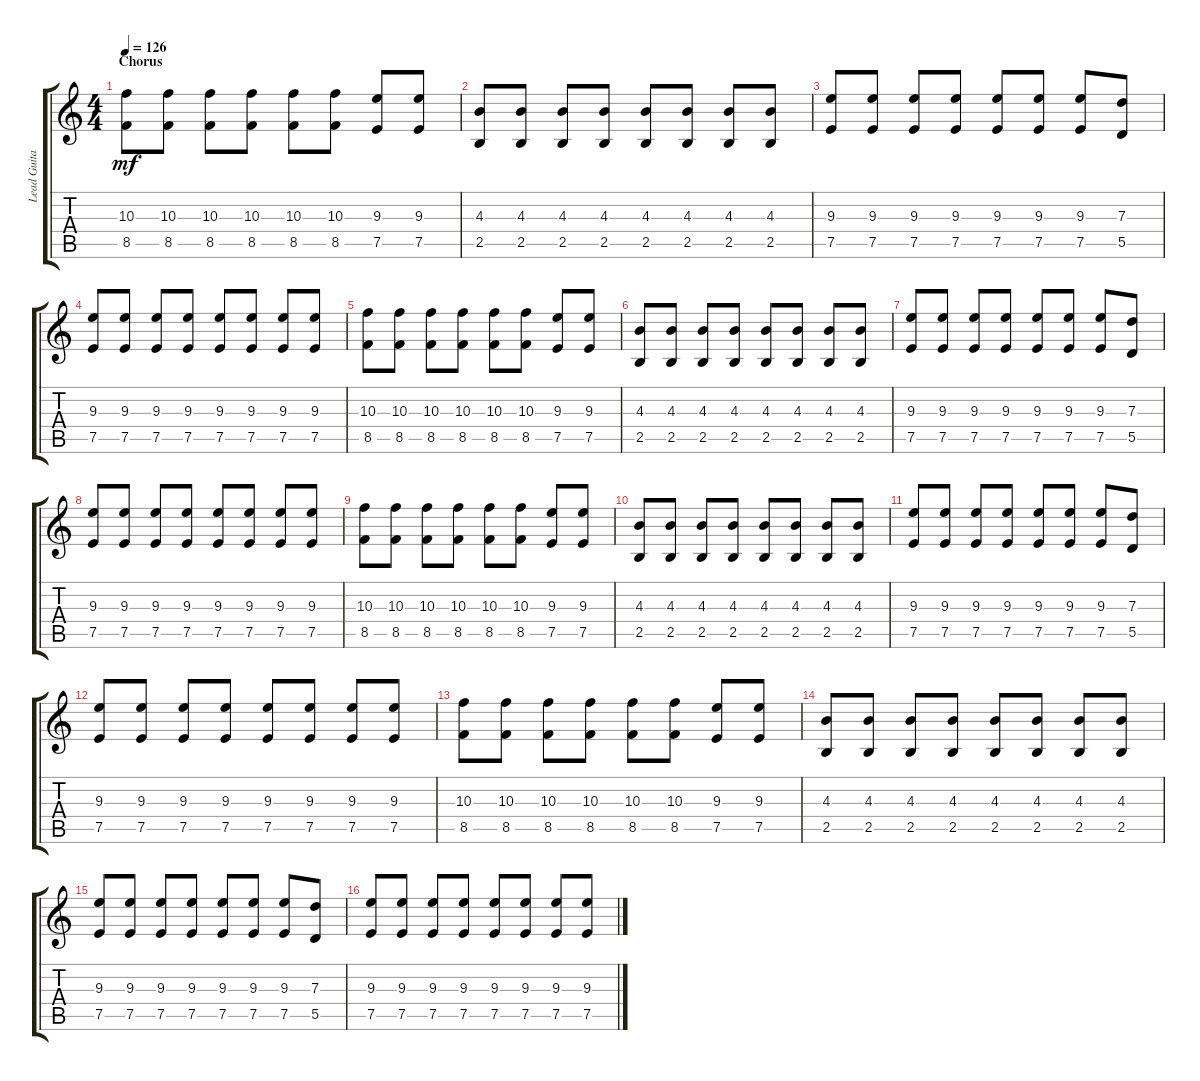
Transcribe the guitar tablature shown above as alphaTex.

\track ("Lead Guitar" "Lead Guita") {instrument overdrivenguitar}
\staff {score tabs}
\tuning (E4 B3 G3 D3 A2 E2) {hide}
\ts (4 4)
\section ("" "Chorus")
\tempo 126
\clef g2
\ks c
(10.3 8.5).8{dy mf} (10.3 8.5).8 (10.3 8.5).8 (10.3 8.5).8 (10.3 8.5).8 (10.3 8.5).8 (9.3 7.5).8 (9.3 7.5).8 |
(4.3 2.5).8 (4.3 2.5).8 (4.3 2.5).8 (4.3 2.5).8 (4.3 2.5).8 (4.3 2.5).8 (4.3 2.5).8 (4.3 2.5).8 |
(9.3 7.5).8 (9.3 7.5).8 (9.3 7.5).8 (9.3 7.5).8 (9.3 7.5).8 (9.3 7.5).8 (9.3 7.5).8 (7.3 5.5).8 |
(9.3 7.5).8 (9.3 7.5).8 (9.3 7.5).8 (9.3 7.5).8 (9.3 7.5).8 (9.3 7.5).8 (9.3 7.5).8 (9.3 7.5).8 |
(10.3 8.5).8 (10.3 8.5).8 (10.3 8.5).8 (10.3 8.5).8 (10.3 8.5).8 (10.3 8.5).8 (9.3 7.5).8 (9.3 7.5).8 |
(4.3 2.5).8 (4.3 2.5).8 (4.3 2.5).8 (4.3 2.5).8 (4.3 2.5).8 (4.3 2.5).8 (4.3 2.5).8 (4.3 2.5).8 |
(9.3 7.5).8 (9.3 7.5).8 (9.3 7.5).8 (9.3 7.5).8 (9.3 7.5).8 (9.3 7.5).8 (9.3 7.5).8 (7.3 5.5).8 |
(9.3 7.5).8 (9.3 7.5).8 (9.3 7.5).8 (9.3 7.5).8 (9.3 7.5).8 (9.3 7.5).8 (9.3 7.5).8 (9.3 7.5).8 |
(10.3 8.5).8 (10.3 8.5).8 (10.3 8.5).8 (10.3 8.5).8 (10.3 8.5).8 (10.3 8.5).8 (9.3 7.5).8 (9.3 7.5).8 |
(4.3 2.5).8 (4.3 2.5).8 (4.3 2.5).8 (4.3 2.5).8 (4.3 2.5).8 (4.3 2.5).8 (4.3 2.5).8 (4.3 2.5).8 |
(9.3 7.5).8 (9.3 7.5).8 (9.3 7.5).8 (9.3 7.5).8 (9.3 7.5).8 (9.3 7.5).8 (9.3 7.5).8 (7.3 5.5).8 |
(9.3 7.5).8 (9.3 7.5).8 (9.3 7.5).8 (9.3 7.5).8 (9.3 7.5).8 (9.3 7.5).8 (9.3 7.5).8 (9.3 7.5).8 |
(10.3 8.5).8 (10.3 8.5).8 (10.3 8.5).8 (10.3 8.5).8 (10.3 8.5).8 (10.3 8.5).8 (9.3 7.5).8 (9.3 7.5).8 |
(4.3 2.5).8 (4.3 2.5).8 (4.3 2.5).8 (4.3 2.5).8 (4.3 2.5).8 (4.3 2.5).8 (4.3 2.5).8 (4.3 2.5).8 |
(9.3 7.5).8 (9.3 7.5).8 (9.3 7.5).8 (9.3 7.5).8 (9.3 7.5).8 (9.3 7.5).8 (9.3 7.5).8 (7.3 5.5).8 |
(9.3 7.5).8 (9.3 7.5).8 (9.3 7.5).8 (9.3 7.5).8 (9.3 7.5).8 (9.3 7.5).8 (9.3 7.5).8 (9.3 7.5).8
